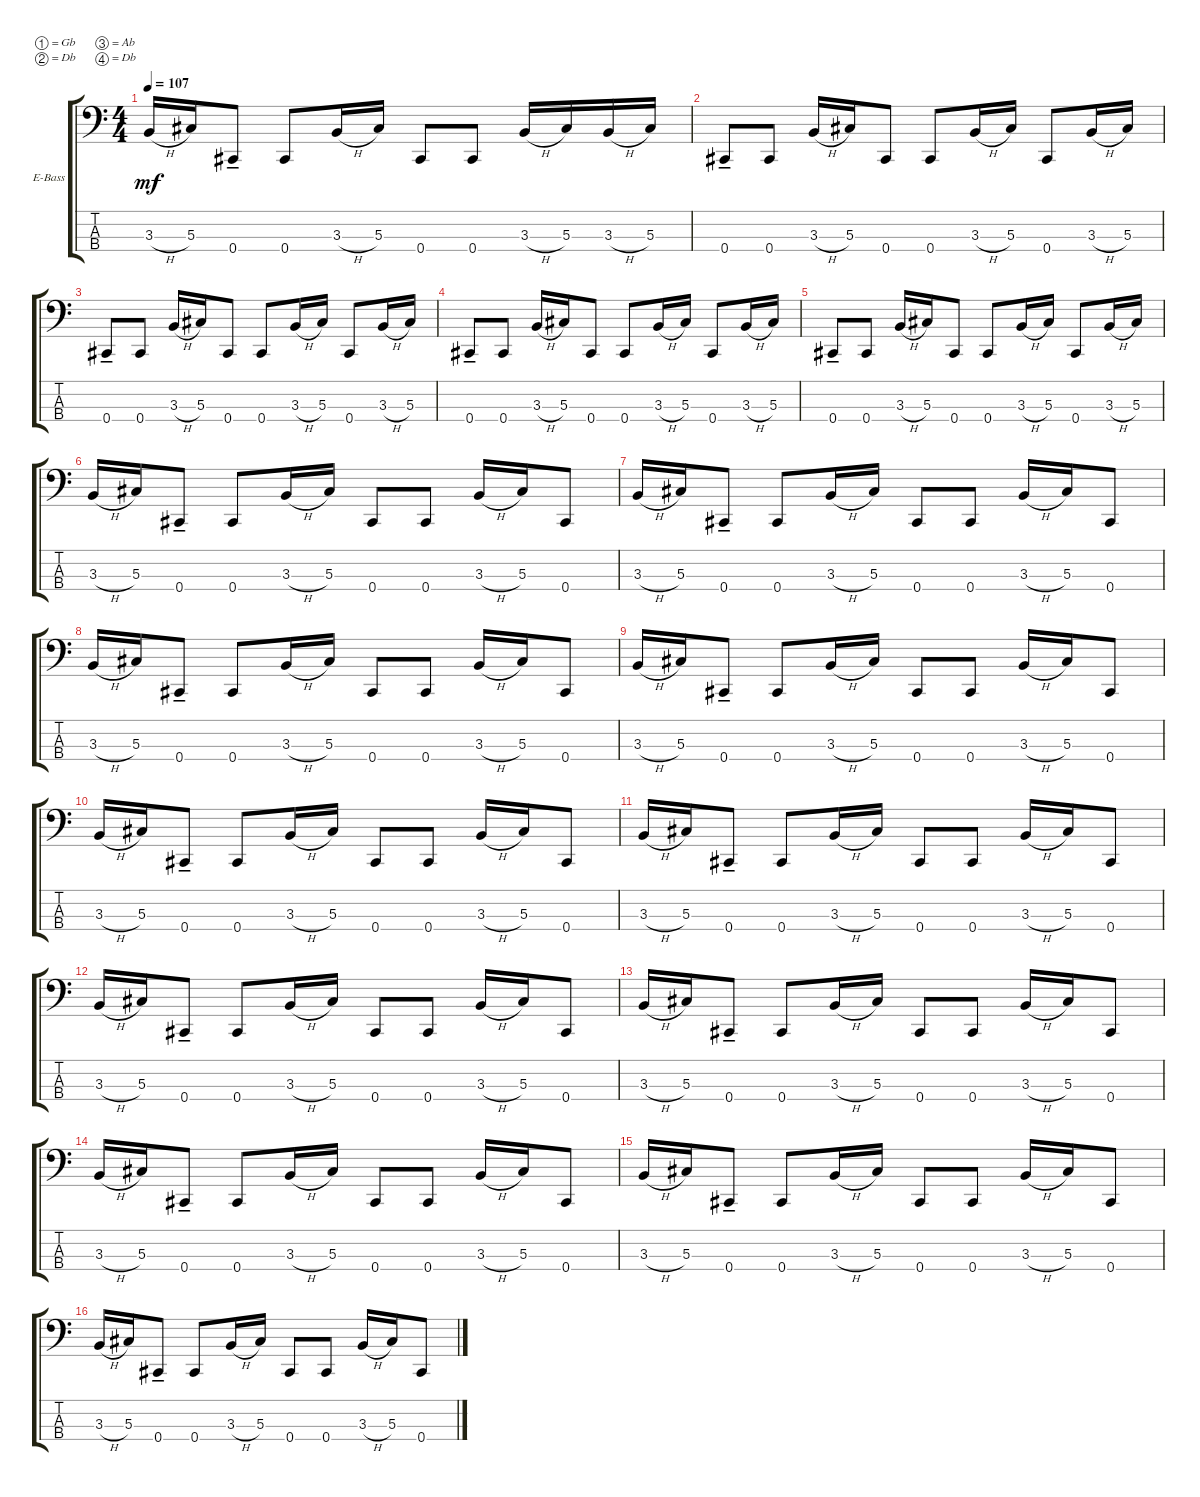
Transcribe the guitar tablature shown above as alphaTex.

\bracketExtendMode groupsimilarinstruments
\firstSystemTrackNameOrientation horizontal
\otherSystemsTrackNameOrientation horizontal
\track ("Electric Bass" "E-Bass") {instrument electricbassfinger}
\staff {score tabs}
\tuning (Gb2 Db2 Ab1 Db1)
\ts (4 4)
\tempo 107
\clef f4
\ks c
3.3{h}.16{dy mf} 5.3.16 0.4{ten}.8 0.4.8 3.3{h}.16 5.3.16 0.4.8 0.4.8 3.3{h}.16 5.3.16 3.3{h}.16 5.3.16 |
0.4{ten}.8 0.4.8 3.3{h}.16 5.3.16 0.4.8 0.4.8 3.3{h}.16 5.3.16 0.4.8 3.3{h}.16 5.3.16 |
0.4{ten}.8 0.4.8 3.3{h}.16 5.3.16 0.4.8 0.4.8 3.3{h}.16 5.3.16 0.4.8 3.3{h}.16 5.3.16 |
0.4{ten}.8 0.4.8 3.3{h}.16 5.3.16 0.4.8 0.4.8 3.3{h}.16 5.3.16 0.4.8 3.3{h}.16 5.3.16 |
0.4{ten}.8 0.4.8 3.3{h}.16 5.3.16 0.4.8 0.4.8 3.3{h}.16 5.3.16 0.4.8 3.3{h}.16 5.3.16 |
3.3{h}.16 5.3.16 0.4{ten}.8 0.4.8 3.3{h}.16 5.3.16 0.4.8 0.4.8 3.3{h}.16 5.3.16 0.4.8 |
3.3{h}.16 5.3.16 0.4{ten}.8 0.4.8 3.3{h}.16 5.3.16 0.4.8 0.4.8 3.3{h}.16 5.3.16 0.4.8 |
3.3{h}.16 5.3.16 0.4{ten}.8 0.4.8 3.3{h}.16 5.3.16 0.4.8 0.4.8 3.3{h}.16 5.3.16 0.4.8 |
3.3{h}.16 5.3.16 0.4{ten}.8 0.4.8 3.3{h}.16 5.3.16 0.4.8 0.4.8 3.3{h}.16 5.3.16 0.4.8 |
3.3{h}.16 5.3.16 0.4{ten}.8 0.4.8 3.3{h}.16 5.3.16 0.4.8 0.4.8 3.3{h}.16 5.3.16 0.4.8 |
3.3{h}.16 5.3.16 0.4{ten}.8 0.4.8 3.3{h}.16 5.3.16 0.4.8 0.4.8 3.3{h}.16 5.3.16 0.4.8 |
3.3{h}.16 5.3.16 0.4{ten}.8 0.4.8 3.3{h}.16 5.3.16 0.4.8 0.4.8 3.3{h}.16 5.3.16 0.4.8 |
3.3{h}.16 5.3.16 0.4{ten}.8 0.4.8 3.3{h}.16 5.3.16 0.4.8 0.4.8 3.3{h}.16 5.3.16 0.4.8 |
3.3{h}.16 5.3.16 0.4{ten}.8 0.4.8 3.3{h}.16 5.3.16 0.4.8 0.4.8 3.3{h}.16 5.3.16 0.4.8 |
3.3{h}.16 5.3.16 0.4{ten}.8 0.4.8 3.3{h}.16 5.3.16 0.4.8 0.4.8 3.3{h}.16 5.3.16 0.4.8 |
3.3{h}.16 5.3.16 0.4{ten}.8 0.4.8 3.3{h}.16 5.3.16 0.4.8 0.4.8 3.3{h}.16 5.3.16 0.4.8
